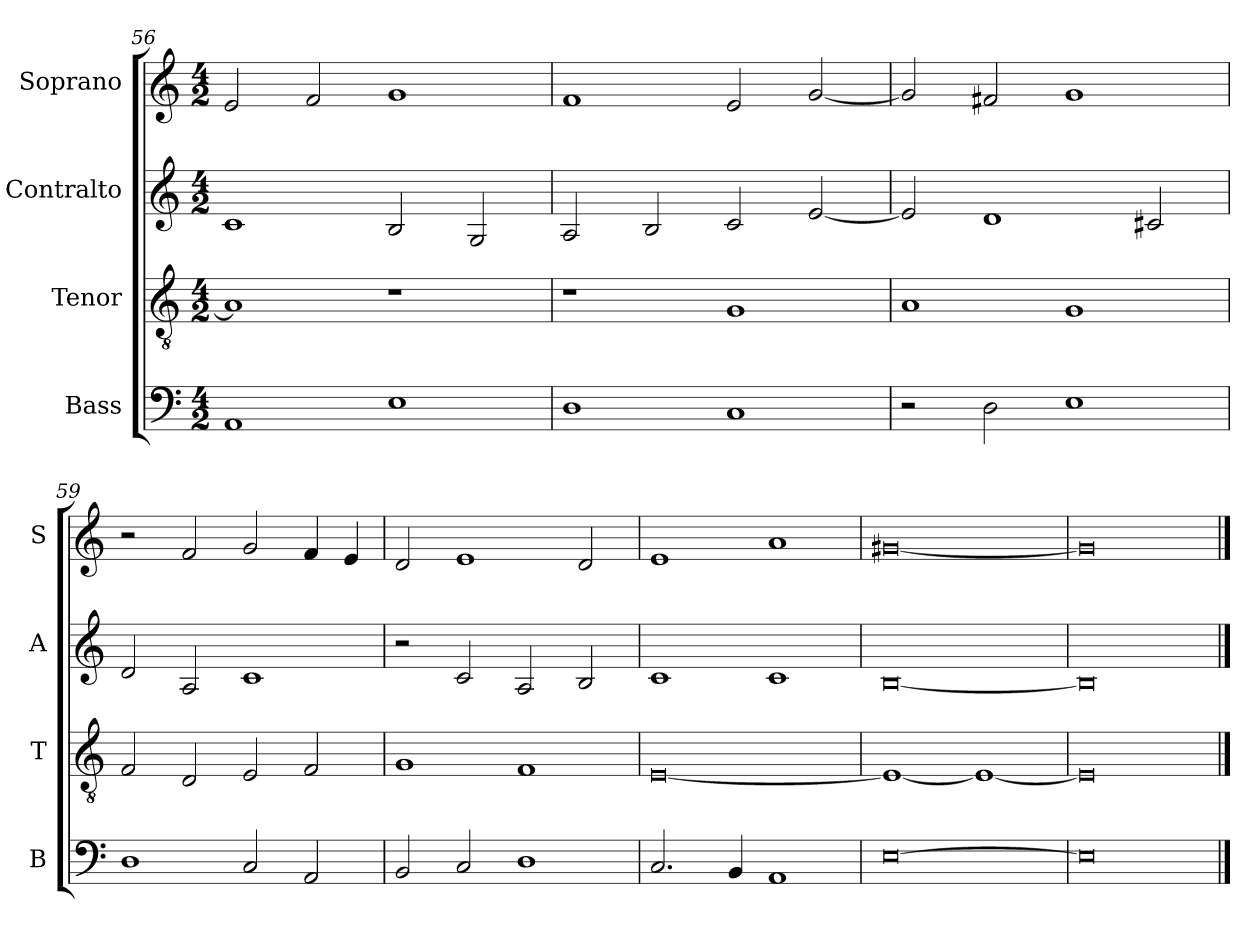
**kern	**kern	**kern	**kern
*part4	*part3	*part2	*part1
*staff4	*staff3	*staff2	*staff1
*I"Bass	*I"Tenor	*I"Contralto	*I"Soprano
*I'B	*I'T	*I'A	*I'S
*clefF4	*clefGv2	*clefG2	*clefG2
*k[]	*k[]	*k[]	*k[]
*E:phr	*E:phr	*E:phr	*E:phr
*M4/2	*M4/2	*M4/2	*M4/2
=56	=56	=56	=56
1AA	1A]	1c	2e
.	.	.	2f
1E	1r	2B	1g
.	.	2G	.
=57	=57	=57	=57
1D	1r	2A	1f
.	.	2B	.
1C	1G	2c	2e
.	.	[2e	[2g
=58	=58	=58	=58
2r	1A	2e]	2g]
2D	.	1d	2f#X
1E	1G	.	1g
.	.	2c#X	.
=59	=59	=59	=59
1D	2F	2d	2r
.	2D	2A	2f
2C	2E	1c	2g
2AA	2F	.	4f
.	.	.	4e
=60	=60	=60	=60
2BB	1G	2r	2d
2C	.	2c	1e
1D	1F	2A	.
.	.	2B	2d
=61	=61	=61	=61
2.C	[0E	1c	1e
4BB	.	.	.
1AA	.	1c	1a
=62	=62	=62	=62
[0E	1E_	[0B	[0g#X
.	1E_	.	.
=63	=63	=63	=63
0E]	0E]	0B]	0g#]
==	==	==	==
*-	*-	*-	*-
